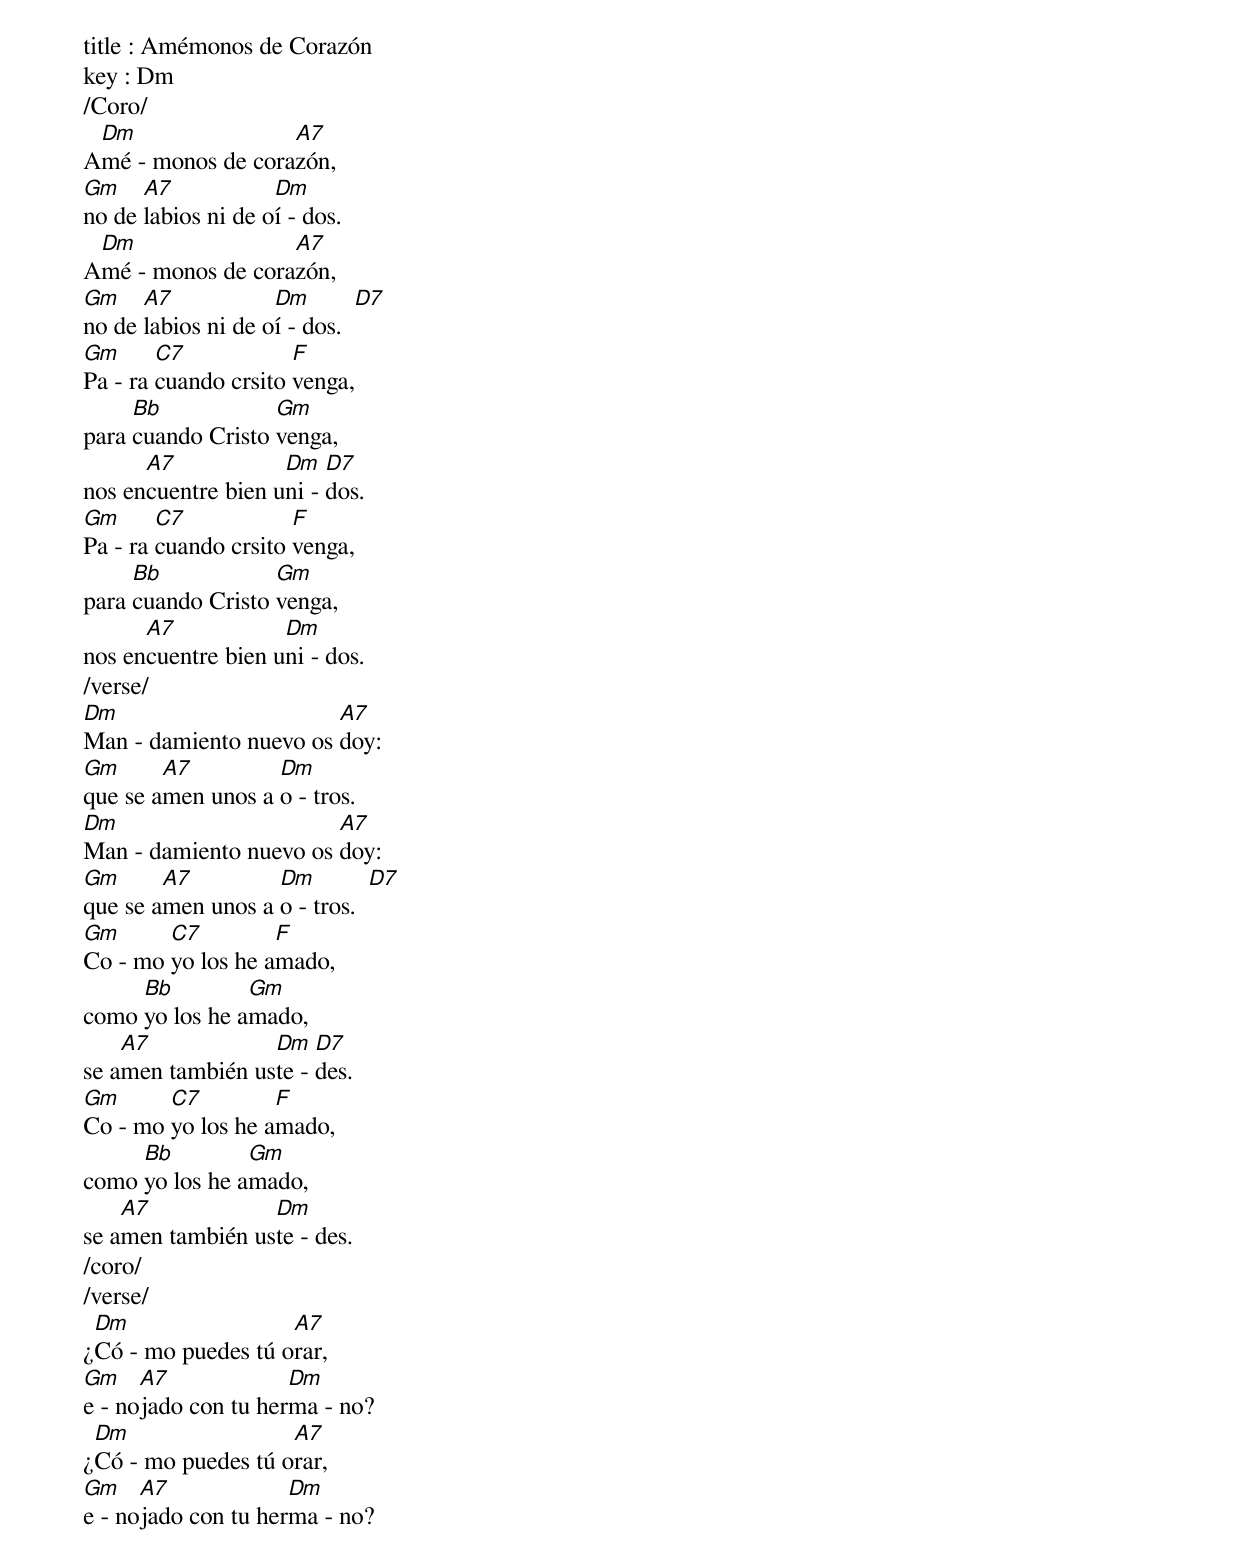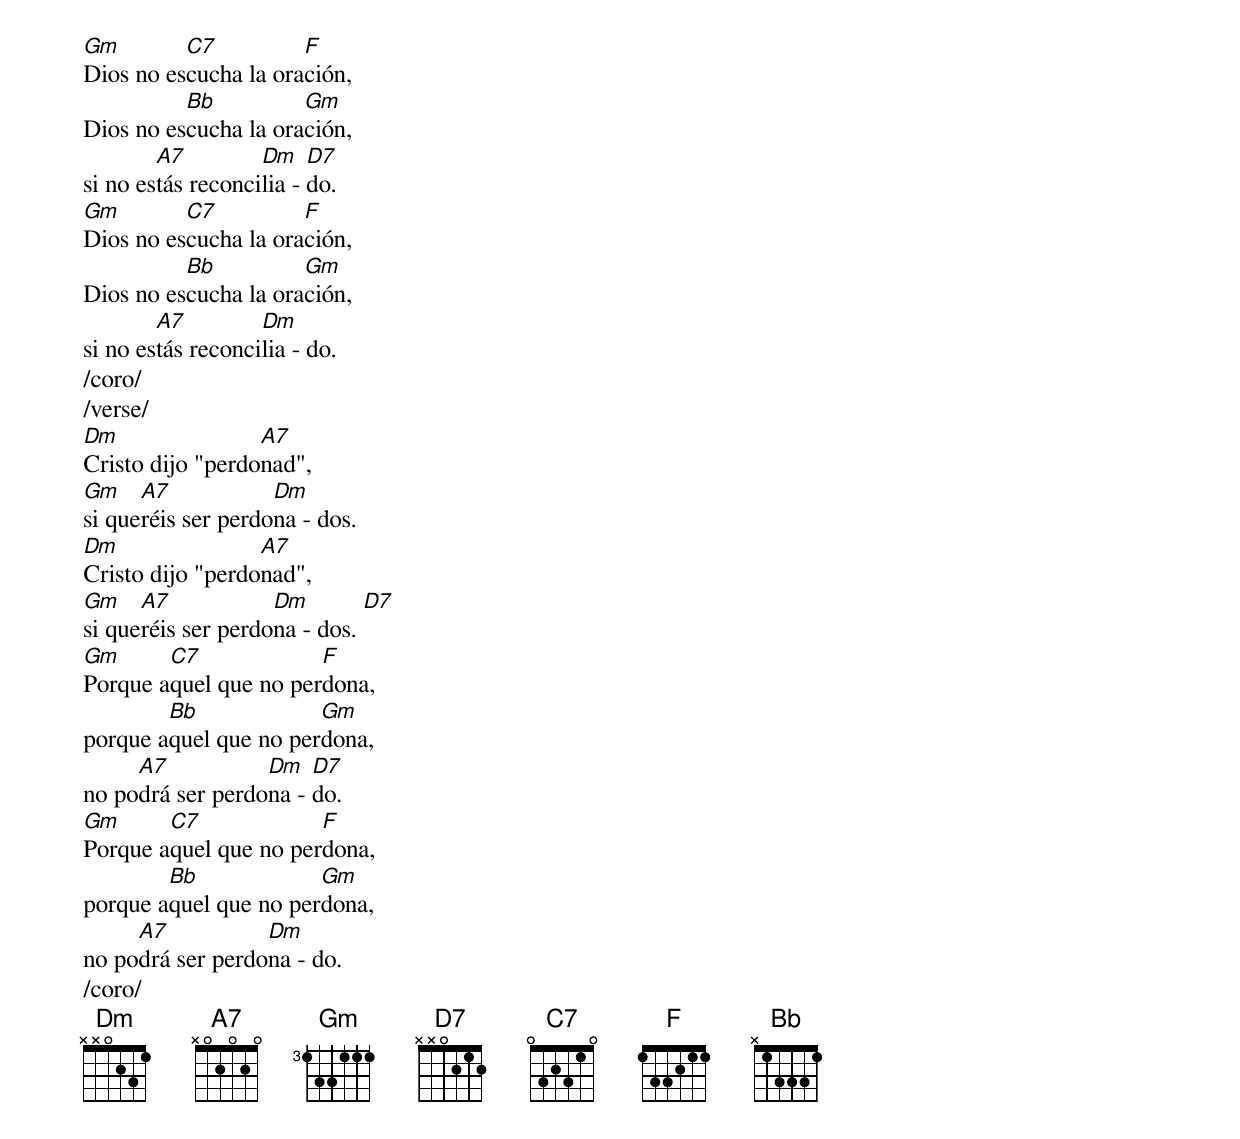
title : Amémonos de Corazón
key : Dm
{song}
/Coro/
A[Dm]mé - monos de cora[A7]zón,
[Gm]no de [A7]labios ni de o[Dm]í - dos.
A[Dm]mé - monos de cora[A7]zón,
[Gm]no de [A7]labios ni de o[Dm]í - dos.  [D7]
[Gm]Pa - ra [C7]cuando crsito [F]venga,
para [Bb]cuando Cristo [Gm]venga,
nos en[A7]cuentre bien u[Dm]ni - [D7]dos.
[Gm]Pa - ra [C7]cuando crsito [F]venga,
para [Bb]cuando Cristo [Gm]venga,
nos en[A7]cuentre bien u[Dm]ni - dos.
/verse/
[Dm]Man - damiento nuevo os [A7]doy:
[Gm]que se a[A7]men unos a [Dm]o - tros.
[Dm]Man - damiento nuevo os [A7]doy:
[Gm]que se a[A7]men unos a [Dm]o - tros.  [D7]
[Gm]Co - mo [C7]yo los he a[F]mado,
como [Bb]yo los he a[Gm]mado,
se a[A7]men también us[Dm]te - [D7]des.
[Gm]Co - mo [C7]yo los he a[F]mado,
como [Bb]yo los he a[Gm]mado,
se a[A7]men también us[Dm]te - des.
/coro/
/verse/
¿[Dm]Có - mo puedes tú o[A7]rar,
[Gm]e - no[A7]jado con tu her[Dm]ma - no?
¿[Dm]Có - mo puedes tú o[A7]rar,
[Gm]e - no[A7]jado con tu her[Dm]ma - no?
[Gm]Dios no es[C7]cucha la ora[F]ción,
Dios no es[Bb]cucha la ora[Gm]ción,
si no es[A7]tás reconci[Dm]lia - [D7]do.
[Gm]Dios no es[C7]cucha la ora[F]ción,
Dios no es[Bb]cucha la ora[Gm]ción,
si no es[A7]tás reconci[Dm]lia - do.
/coro/
/verse/
[Dm]Cristo dijo "perdo[A7]nad",
[Gm]si que[A7]réis ser perdo[Dm]na - dos.
[Dm]Cristo dijo "perdo[A7]nad",
[Gm]si que[A7]réis ser perdo[Dm]na - dos. [D7]
[Gm]Porque a[C7]quel que no per[F]dona,
porque a[Bb]quel que no per[Gm]dona,
no po[A7]drá ser perdo[Dm]na - [D7]do.
[Gm]Porque a[C7]quel que no per[F]dona,
porque a[Bb]quel que no per[Gm]dona,
no po[A7]drá ser perdo[Dm]na - do.
/coro/
